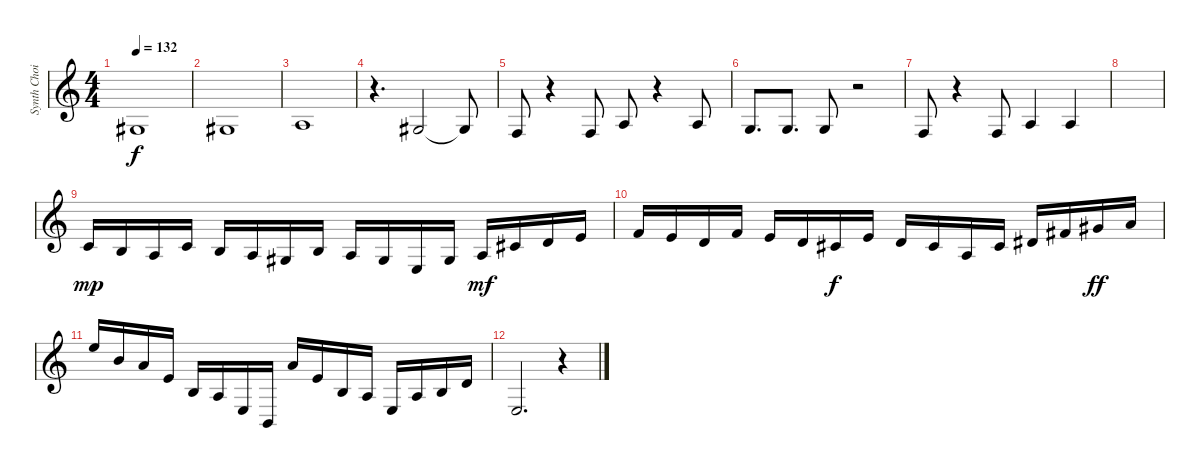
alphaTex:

\track ("Synth Choir Voice 3" "Synth Choi") {instrument choiraahs}
\staff {score}
\tuning (E4 B3 G3 D3 A2 E2 B1) {hide}
\ts (4 4)
\tempo 132
\clef g2
\ks c
1.3.1{dy f} |
1.3.1 |
2.3.1 |
r.4{d} 1.3.2 1.3{t}.8 |
3.4.8 r.4 3.4.8 2.3.8 r.4 2.3.8 |
0.3.8{d} 0.3.8{d} 0.3.8 r.2 |
3.4.8 r.4 3.4.8 2.3.4 2.3.4 |
|
1.2.16{dy mp} 0.2.16 2.3.16 1.2.16 0.2.16 2.3.16 1.3.16 0.2.16 2.3.16 1.3.16 2.4.16 1.3.16 2.3.16{dy mf} 2.2.16 3.2.16 0.1.16 |
1.1.16 0.1.16 3.2.16 1.1.16 0.1.16 3.2.16 2.2.16{dy f} 0.1.16 3.2.16 2.2.16 2.3.16 2.2.16 4.2.16 2.1.16 4.1.16{dy ff} 5.1.16 |
12.1.16 12.2.16 10.2.16 9.3.16 9.4.16 7.4.16 7.5.16 7.6.16 5.1.16 5.2.16 4.3.16 2.3.16 2.4.16 2.3.16 0.2.16 3.2.16 |
2.4.2{d} r.4
